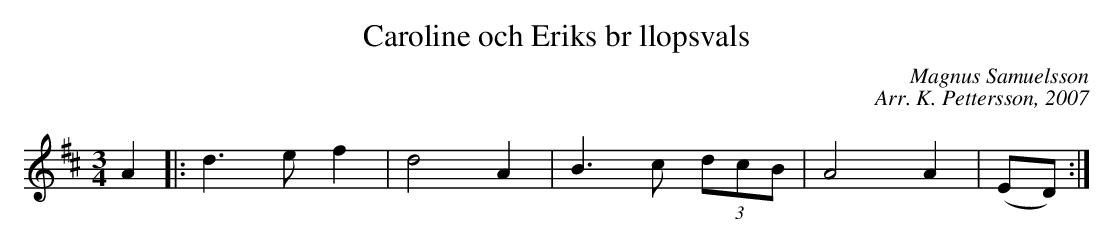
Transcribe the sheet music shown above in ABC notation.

X:1
T: Caroline och Eriks br llopsvals
C: Magnus Samuelsson
C: Arr. K. Pettersson, 2007
M: 3/4
L: 1/4
K: D
V:1
A |: d>ef | d2A | B>c (3d/c/B/ | A2A | (E/D/) :|
